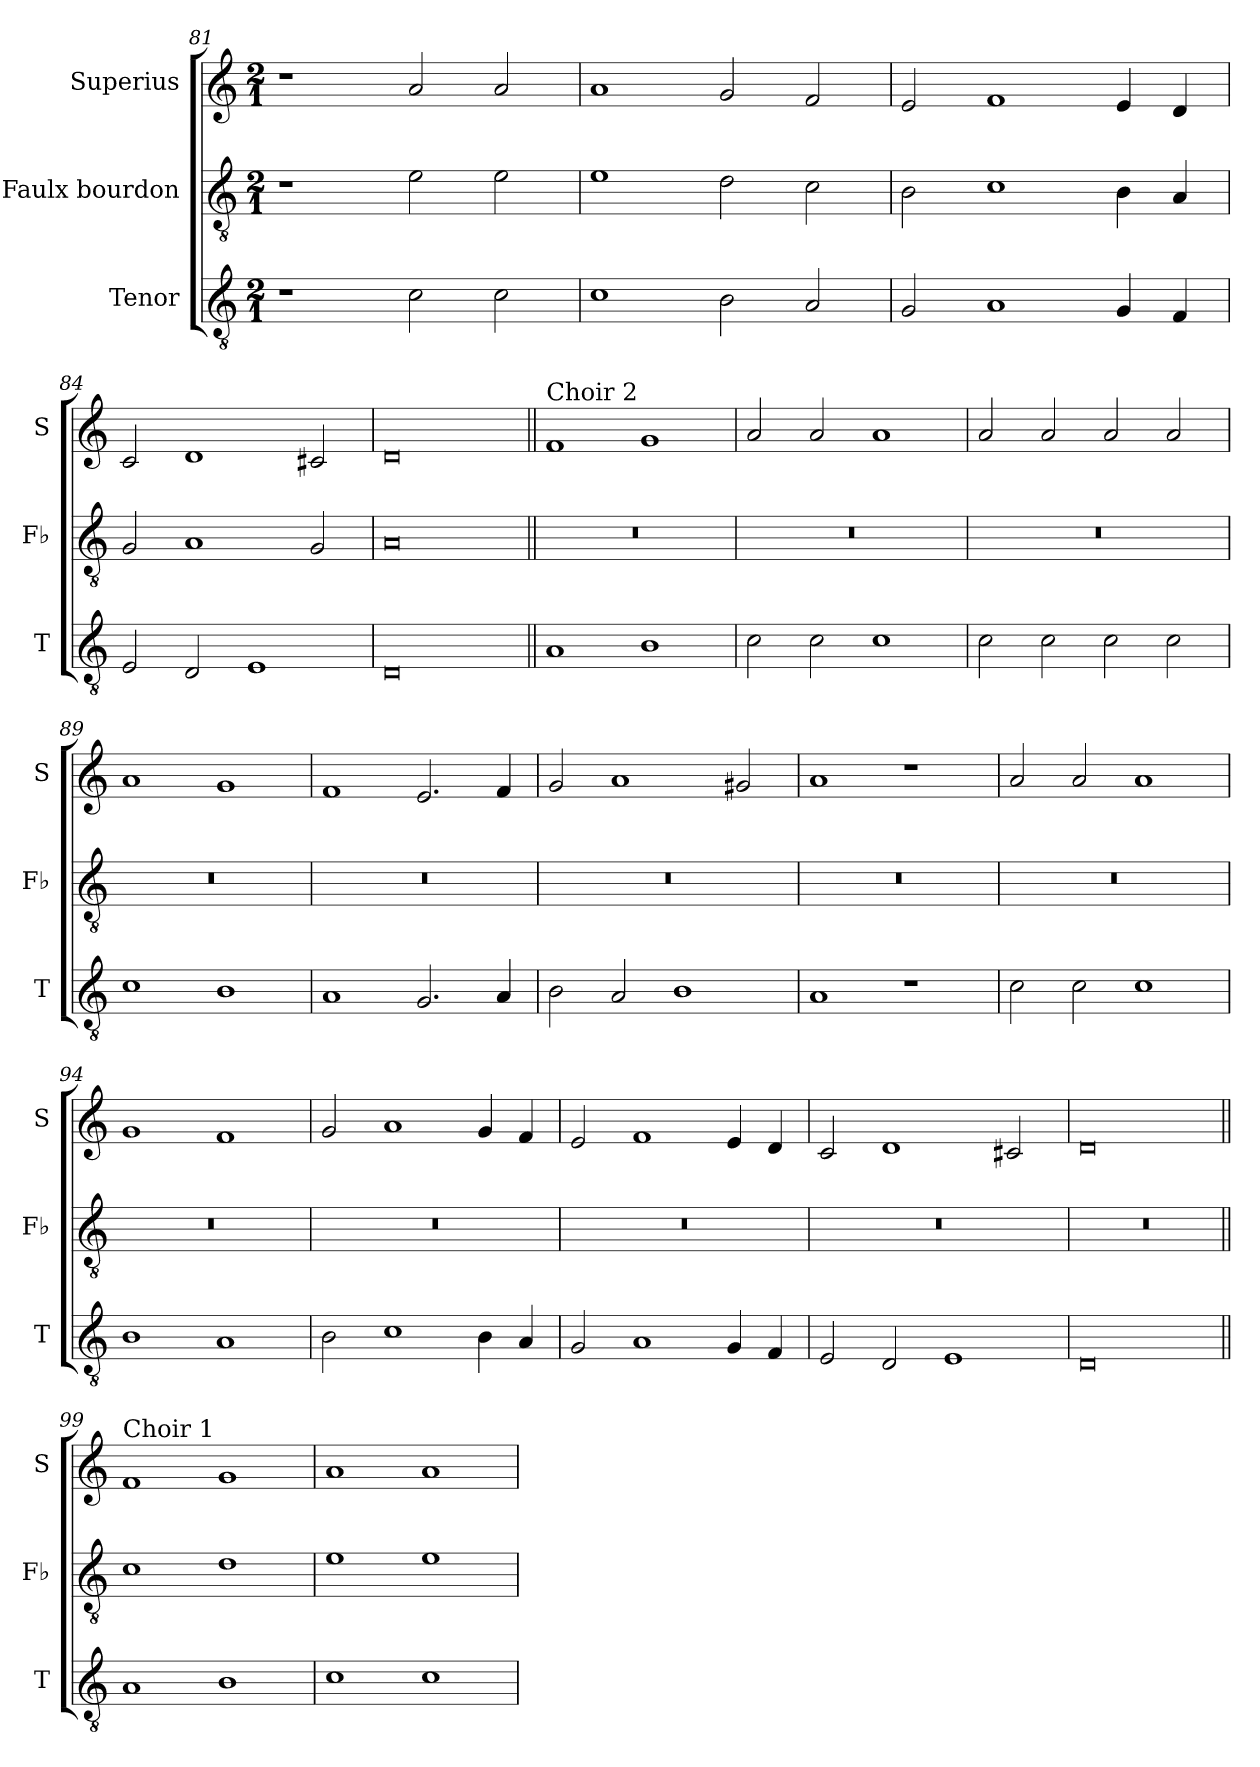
**kern	**kern	**kern
*part3	*part2	*part1
*staff3	*staff2	*staff1
*I"Tenor	*I":Faulx bourdon	*I"Superius
*I'T	*I'Fb	*I'S
*clefGv2	*clefGv2	*clefG2
*k[]	*k[]	*k[]
*M2/1	*M2/1	*M2/1
=81	=81	=81
1r	1r	1r
2c\	2e\	2a/
2c\	2e\	2a/
=82	=82	=82
1c	1e	1a
2B\	2d\	2g/
2A/	2c\	2f/
=83	=83	=83
2G/	2B\	2e/
1A	1c	1f
4G/	4B\	4e/
4F/	4A/	4d/
=84	=84	=84
2E/	2G/	2c/
2D/	1A	1d
1E	.	.
.	2G/	2c#X/
=85	=85	=85
0D	0A	0d
=86||	=86||	=86||
!	!	!LO:TX:a:t=Choir 2
1A	0r	1f
1B	.	1g
=87	=87	=87
2c\	0r	2a/
2c\	.	2a/
1c	.	1a
=88	=88	=88
2c\	0r	2a/
2c\	.	2a/
2c\	.	2a/
2c\	.	2a/
=89	=89	=89
1c	0r	1a
1B	.	1g
=90	=90	=90
1A	0r	1f
2.G/	.	2.e/
4A/	.	4f/
=91	=91	=91
2B\	0r	2g/
2A/	.	1a
1B	.	.
.	.	2g#X/
=92	=92	=92
1A	0r	1a
1r	.	1r
=93	=93	=93
2c\	0r	2a/
2c\	.	2a/
1c	.	1a
=94	=94	=94
1B	0r	1g
1A	.	1f
=95	=95	=95
2B\	0r	2g/
1c	.	1a
4B\	.	4g/
4A/	.	4f/
=96	=96	=96
2G/	0r	2e/
1A	.	1f
4G/	.	4e/
4F/	.	4d/
=97	=97	=97
2E/	0r	2c/
2D/	.	1d
1E	.	.
.	.	2c#X/
=98	=98	=98
0D	0r	0d
=99||	=99||	=99||
!	!	!LO:TX:a:t=Choir 1
1A	1c	1f
1B	1d	1g
=100	=100	=100
1c	1e	1a
1c	1e	1a
=	=	=
*-	*-	*-
